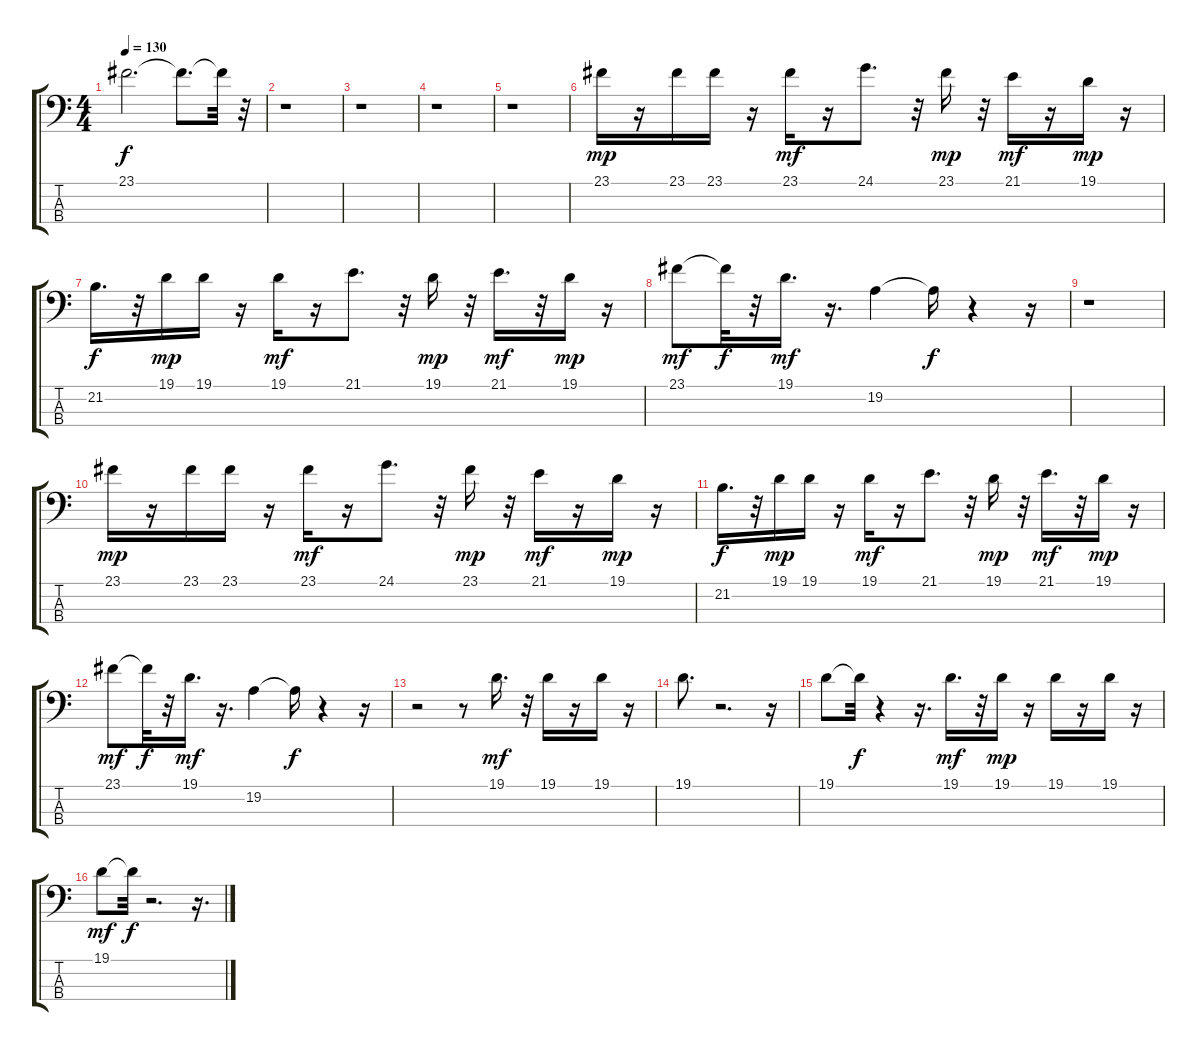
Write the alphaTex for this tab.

\track "" {instrument lead8bassandlead}
\staff {score tabs}
\tuning (G2 D2 A1 E1) {hide}
\ts (4 4)
\tempo 130
\clef f4
\ks c
23.1{t}.2{d dy f} 23.1{t}.8{d} 23.1{t}.32 r.32 |
r.1 |
r.1 |
r.1 |
r.1 |
23.1.16{dy mp} r.16 23.1.16 23.1.16 r.16 23.1.16{dy mf} r.16 24.1.8{d} r.32 23.1.16{dy mp} r.32 21.1.16{dy mf} r.16 19.1.16{dy mp} r.16 |
21.2.16{d dy f} r.32 19.1.16{dy mp} 19.1.16 r.16 19.1.16{dy mf} r.16 21.1.8{d} r.32 19.1.16{dy mp} r.32 21.1.16{d dy mf} r.32 19.1.16{dy mp} r.16 |
23.1.8{dy mf} 23.1{t}.32{dy f} r.32 19.1.16{d dy mf} r.16{d} 19.2.4 19.2{t}.16{dy f} r.4 r.16 |
r.1 |
23.1.16{dy mp} r.16 23.1.16 23.1.16 r.16 23.1.16{dy mf} r.16 24.1.8{d} r.32 23.1.16{dy mp} r.32 21.1.16{dy mf} r.16 19.1.16{dy mp} r.16 |
21.2.16{d dy f} r.32 19.1.16{dy mp} 19.1.16 r.16 19.1.16{dy mf} r.16 21.1.8{d} r.32 19.1.16{dy mp} r.32 21.1.16{d dy mf} r.32 19.1.16{dy mp} r.16 |
23.1.8{dy mf} 23.1{t}.32{dy f} r.32 19.1.16{d dy mf} r.16{d} 19.2.4 19.2{t}.16{dy f} r.4 r.16 |
r.2 r.8 19.1.16{d dy mf} r.32 19.1.16 r.16 19.1.16 r.16 |
19.1.8{d} r.2{d} r.16 |
19.1.8 19.1{t}.32{dy f} r.4 r.16{d} 19.1.16{d dy mf} r.32 19.1.16{dy mp} r.16 19.1.16 r.16 19.1.16 r.16 |
19.1.8{dy mf} 19.1{t}.32{dy f} r.2{d} r.16{d}
